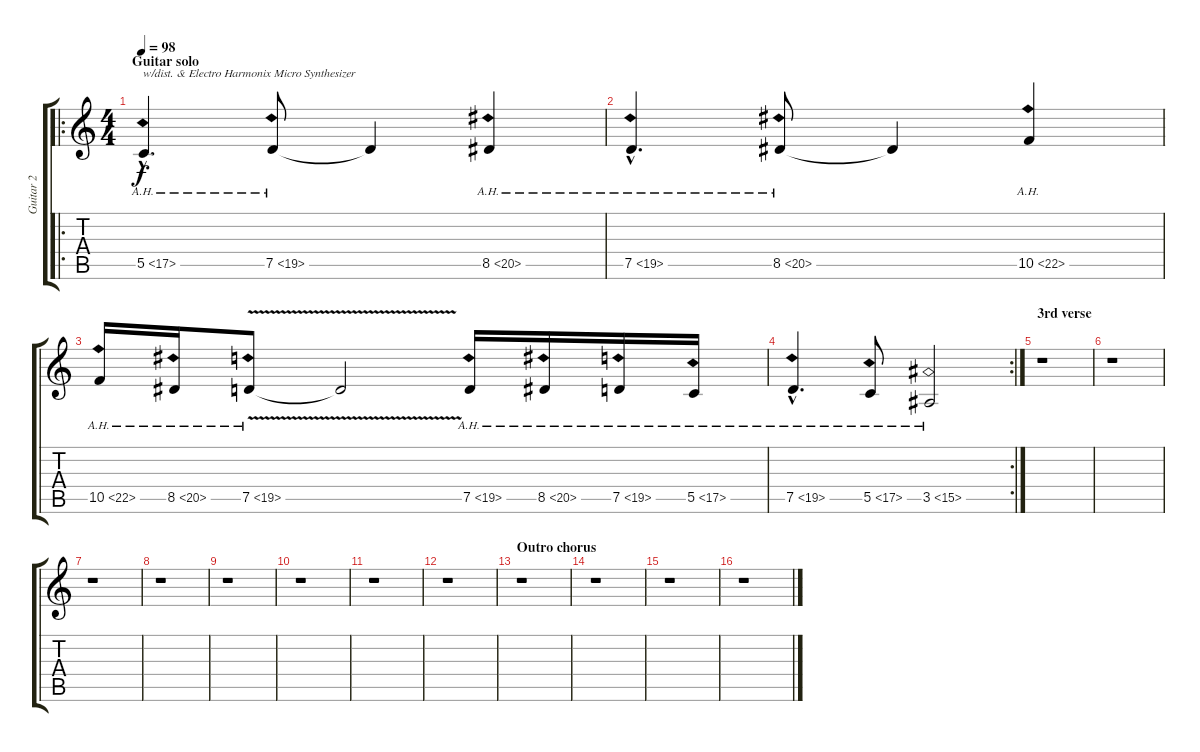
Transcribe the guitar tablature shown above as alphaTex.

\track ("Guitar 2" "Guitar 2") {instrument overdrivenguitar}
\staff {score tabs}
\tuning (D4 A3 F3 C3 G2 C2) {hide}
\ro
\ts (4 4)
\section ("" "Guitar solo")
\tempo 98
\clef g2
\ks c
5.5{ah 12 hac}.4{d txt "w/dist. & Electro Harmonix Micro Synthesizer" dy f} 7.5{ah 12}.8 7.5{t}.4 8.5{ah 12}.4 |
7.5{ah 12 hac}.4{d} 8.5{ah 12}.8 8.5{t}.4 10.5{ah 12}.4 |
10.5{ah 12}.16 8.5{ah 12}.16 7.5{ah 12 v}.8 7.5{t}.2 7.5{ah 12}.16 8.5{ah 12}.16 7.5{ah 12}.16 5.5{ah 12}.16 |
\rc 2
7.5{ah 12 hac}.4{d} 5.5{ah 12}.8 3.5{ah 12}.2 |
\section ("" "3rd verse")
r.1 |
r.1 |
r.1 |
r.1 |
r.1 |
r.1 |
r.1 |
r.1 |
\section ("" "Outro chorus")
r.1 |
r.1 |
r.1 |
r.1
